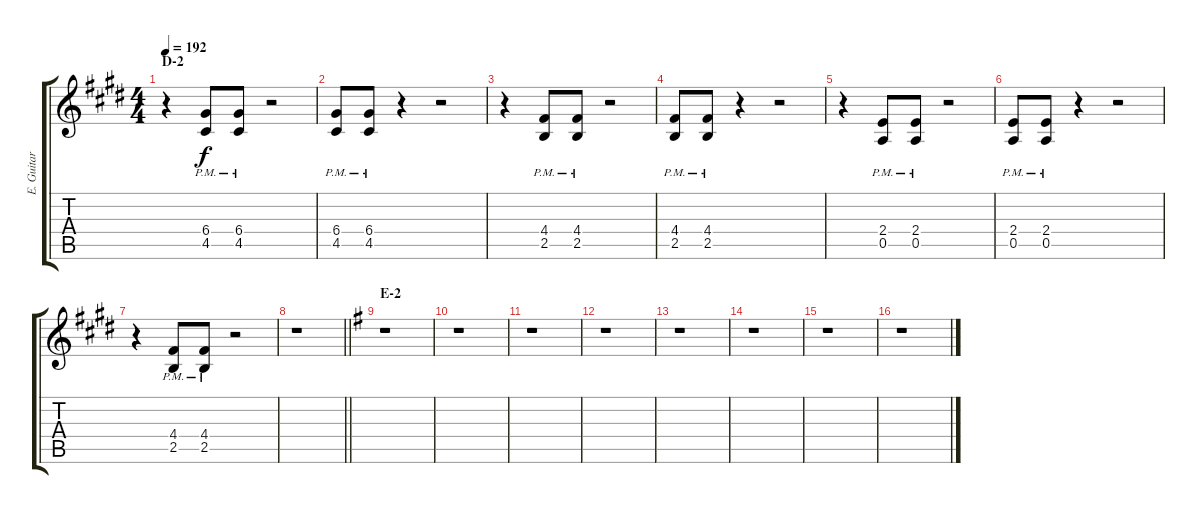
\track ("E. Guitar III" "E. Guitar ") {instrument overdrivenguitar}
\staff {score tabs}
\tuning (E4 B3 G3 D3 A2 E2) {hide}
\ts (4 4)
\section ("" "D-2")
\tempo 192
\clef g2
\ks e
r.4{dy f} (6.4{pm} 4.5{pm}).8 (6.4{pm} 4.5{pm}).8 r.2 |
(6.4{pm} 4.5{pm}).8 (6.4{pm} 4.5{pm}).8 r.4 r.2 |
r.4 (4.4{pm} 2.5{pm}).8 (4.4{pm} 2.5{pm}).8 r.2 |
(4.4{pm} 2.5{pm}).8 (4.4{pm} 2.5{pm}).8 r.4 r.2 |
r.4 (2.4{pm} 0.5{pm}).8 (2.4{pm} 0.5{pm}).8 r.2 |
(2.4{pm} 0.5{pm}).8 (2.4{pm} 0.5{pm}).8 r.4 r.2 |
r.4 (4.4{pm} 2.5{pm}).8 (4.4{pm} 2.5{pm}).8 r.2 |
\barLineRight lightlight
r.1 |
\section ("" "E-2")
\ks g
r.1 |
r.1 |
r.1 |
r.1 |
r.1 |
r.1 |
r.1 |
r.1
